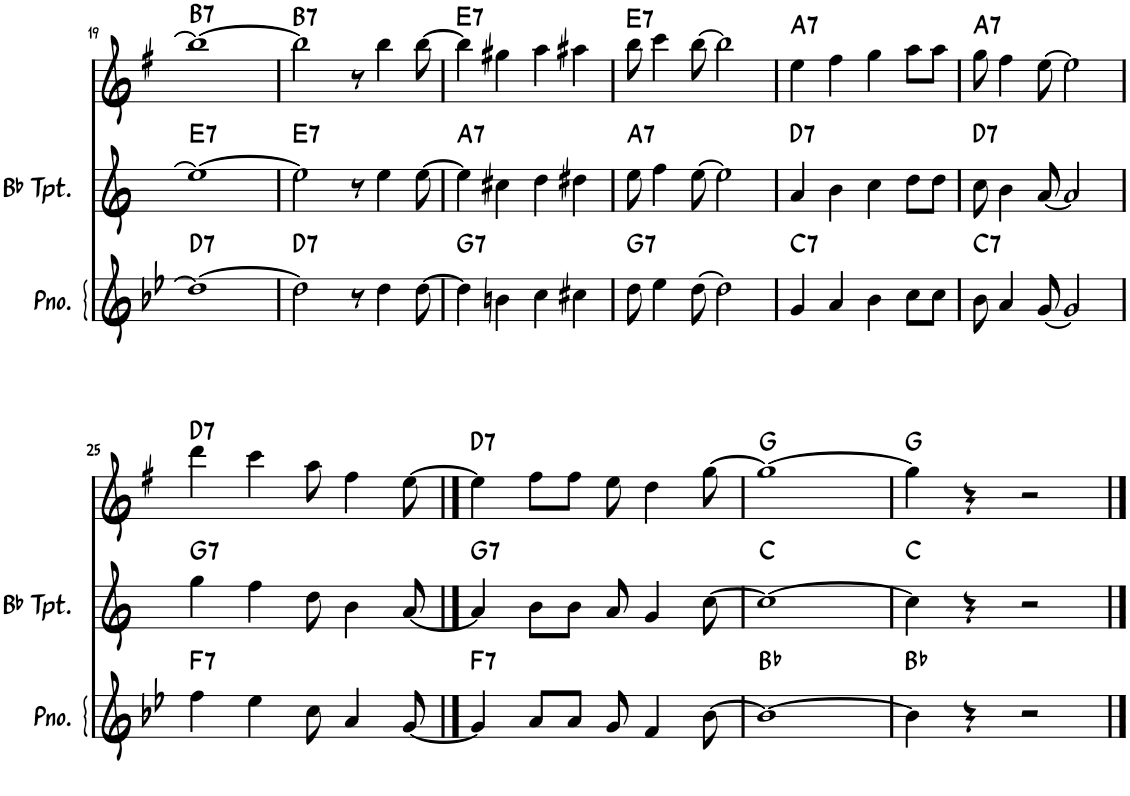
**kern	**harte	**kern	**harte	**kern	**harte
*part3	*part3	*part2	*part2	*part1	*part1
*staff3	*	*staff2	*	*staff1	*
*I"Piano	*	*I"Bb Trumpet	*	*I"Alto Sax	*
*I'Pno.	*	*I'Bb Tpt.	*	*I'Sax	*
!!LO:PB:g=z
*clefG2	*	*clefG2	*	*clefG2	*
*	*	*Trd1c2	*	*Trd5c9	*
*k[b-e-]	*	*k[]	*	*k[f#]	*
*M4/4	*	*M4/4	*	*M4/4	*
=19	=19	=19	=19	=19	=19
!	!LO:H:kt=7	!	!LO:H:kt=7	!	!LO:H:kt=7
1dd_	D:7	1ee_	E:7	1bb_	B:7
=20	=20	=20	=20	=20	=20
!	!LO:H:kt=7	!	!LO:H:kt=7	!	!LO:H:kt=7
2dd\]	D:7	2ee\]	E:7	2bb\]	B:7
8r	.	8r	.	8r	.
4dd\	.	4ee\	.	4bb\	.
[8dd\	.	[8ee\	.	[8bb\	.
=21	=21	=21	=21	=21	=21
!	!LO:H:kt=7	!	!LO:H:kt=7	!	!LO:H:kt=7
4dd\]	G:7	4ee\]	A:7	4bb\]	E:7
4bn\	.	4cc#X\	.	4gg#X\	.
4cc\	.	4dd\	.	4aa\	.
4cc#X\	.	4dd#X\	.	4aa#X\	.
=22	=22	=22	=22	=22	=22
!	!LO:H:kt=7	!	!LO:H:kt=7	!	!LO:H:kt=7
8dd\	G:7	8ee\	A:7	8bb\	E:7
4ee-\	.	4ff\	.	4ccc\	.
[8dd\	.	[8ee\	.	[8bb\	.
2dd\]	.	2ee\]	.	2bb\]	.
=23	=23	=23	=23	=23	=23
!	!LO:H:kt=7	!	!LO:H:kt=7	!	!LO:H:kt=7
4g/	C:7	4a/	D:7	4ee\	A:7
4a/	.	4b\	.	4ff#\	.
4b-\	.	4cc\	.	4gg\	.
8cc\L	.	8dd\L	.	8aa\L	.
8cc\J	.	8dd\J	.	8aa\J	.
=24	=24	=24	=24	=24	=24
!	!LO:H:kt=7	!	!LO:H:kt=7	!	!LO:H:kt=7
8b-\	C:7	8cc\	D:7	8gg\	A:7
4a/	.	4b\	.	4ff#\	.
[8g/	.	[8a/	.	[8ee\	.
2g/]	.	2a/]	.	2ee\]	.
!!LO:LB:g=z
=25	=25	=25	=25	=25	=25
!	!LO:H:kt=7	!	!LO:H:kt=7	!	!LO:H:kt=7
4ff\	F:7	4gg\	G:7	4ddd\	D:7
4ee-\	.	4ff\	.	4ccc\	.
8cc\	.	8dd\	.	8aa\	.
4a/	.	4b\	.	4ff#\	.
[8g/	.	[8a/	.	[8ee\	.
==26	==26	==26	==26	==26	==26
!	!LO:H:kt=7	!	!LO:H:kt=7	!	!LO:H:kt=7
4g/]	F:7	4a/]	G:7	4ee\]	D:7
8a/L	.	8b\L	.	8ff#\L	.
8a/J	.	8b\J	.	8ff#\J	.
8g/	.	8a/	.	8ee\	.
4f/	.	4g/	.	4dd\	.
[8b-\	.	[8cc\	.	[8gg\	.
=27	=27	=27	=27	=27	=27
1b-_	Bb:maj	1cc_	C:maj	1gg_	G:maj
=28	=28	=28	=28	=28	=28
4b-\]	Bb:maj	4cc\]	C:maj	4gg\]	G:maj
4r	.	4r	.	4r	.
2r	.	2r	.	2r	.
==	==	==	==	==	==
*-	*-	*-	*-	*-	*-
